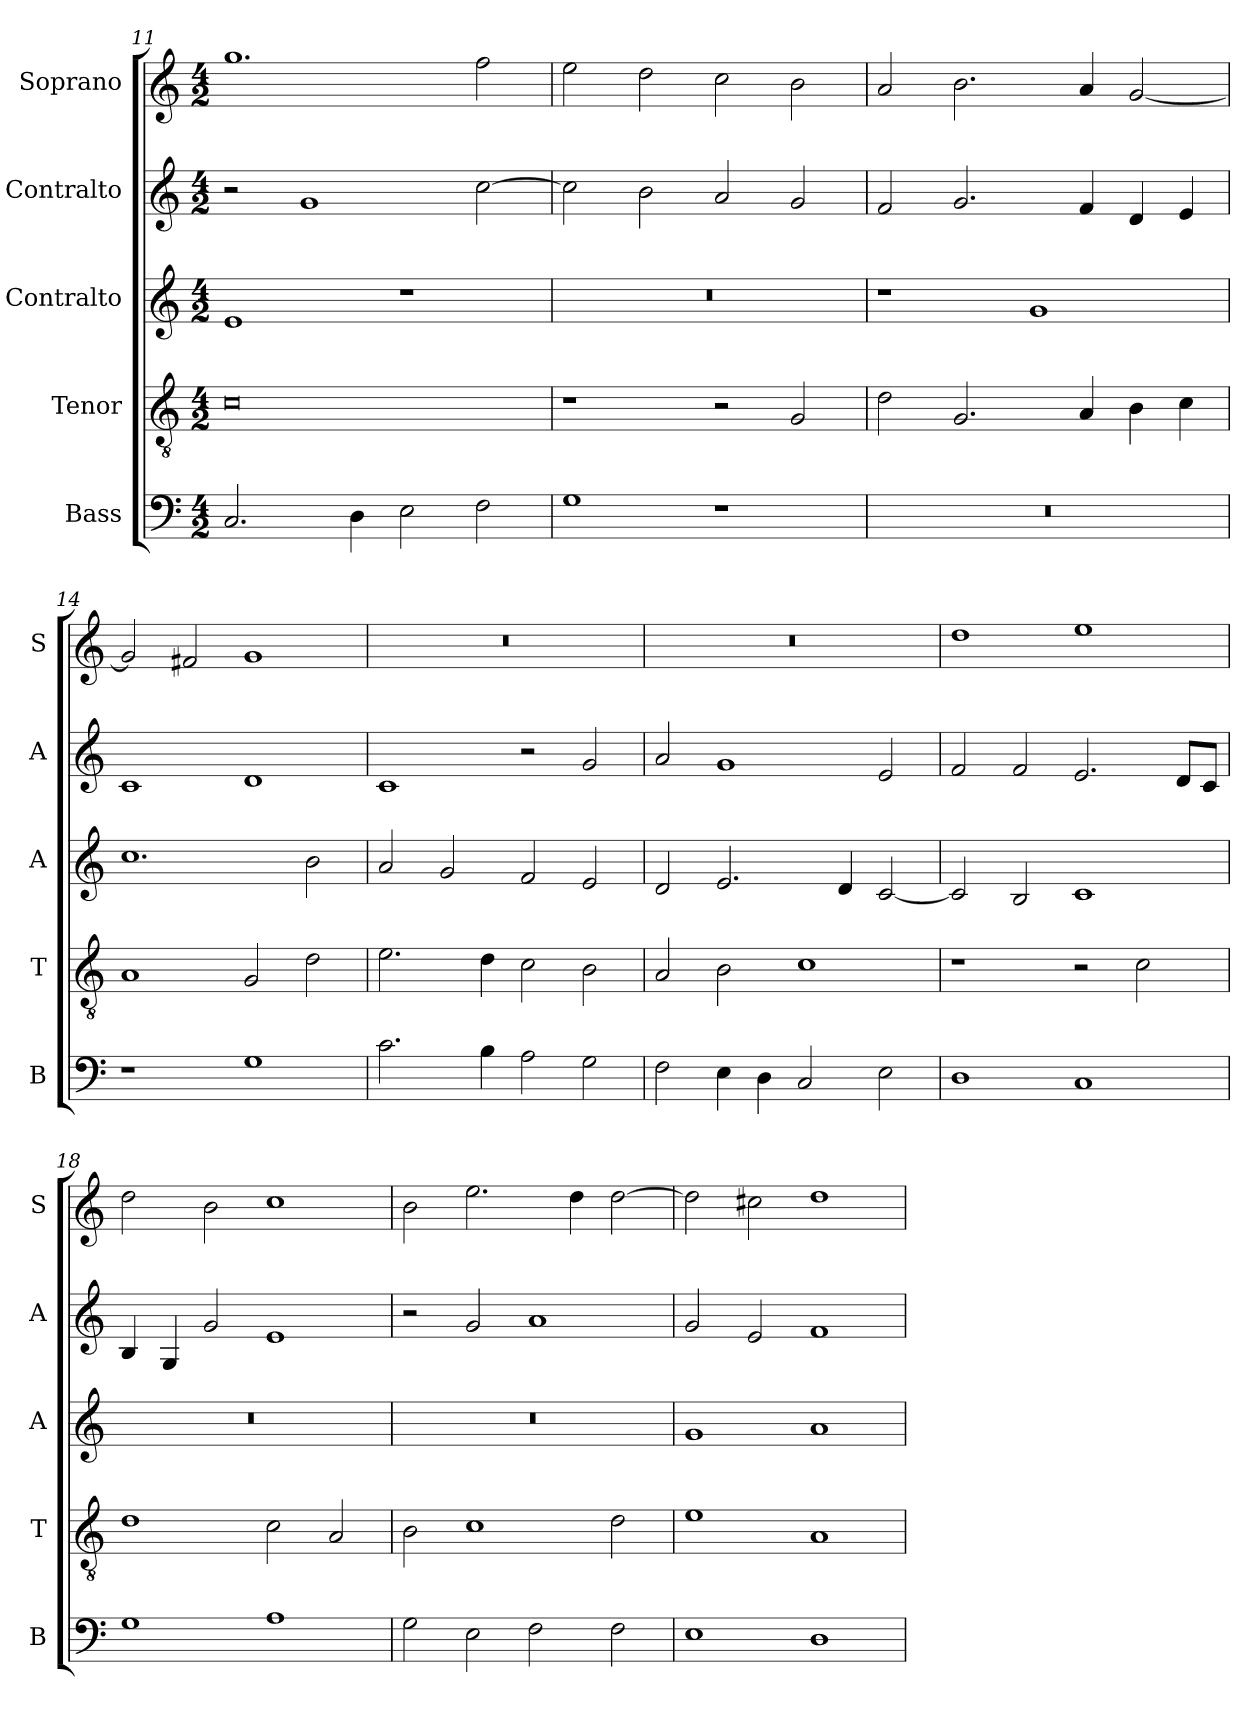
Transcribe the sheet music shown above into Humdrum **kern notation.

**kern	**kern	**kern	**kern	**kern
*part5	*part4	*part3	*part2	*part1
*staff5	*staff4	*staff3	*staff2	*staff1
*I"Bass	*I"Tenor	*I"Contralto	*I"Contralto	*I"Soprano
*I'B	*I'T	*I'A	*I'A	*I'S
*clefF4	*clefGv2	*clefG2	*clefG2	*clefG2
*k[]	*k[]	*k[]	*k[]	*k[]
*G:mix	*G:mix	*G:mix	*G:mix	*G:mix
*M4/2	*M4/2	*M4/2	*M4/2	*M4/2
=11	=11	=11	=11	=11
2.C	0c	1e	2r	1.gg
.	.	.	1g	.
4D	.	.	.	.
2E	.	1r	.	.
2F	.	.	[2cc	2ff
=12	=12	=12	=12	=12
1G	1r	0r	2cc]	2ee
.	.	.	2b	2dd
1r	2r	.	2a	2cc
.	2G	.	2g	2b
=13	=13	=13	=13	=13
0r	2d	1r	2f	2a
.	2.G	.	2.g	2.b
.	.	1g	.	.
.	4A	.	4f	4a
.	4B	.	4d	[2g
.	4c	.	4e	.
=14	=14	=14	=14	=14
1r	1A	1.cc	1c	2g]
.	.	.	.	2f#X
1G	2G	.	1d	1g
.	2d	2b	.	.
=15	=15	=15	=15	=15
2.c	2.e	2a	1c	0r
.	.	2g	.	.
4B	4d	.	.	.
2A	2c	2f	2r	.
2G	2B	2e	2g	.
=16	=16	=16	=16	=16
2F	2A	2d	2a	0r
4E	2B	2.e	1g	.
4D	.	.	.	.
2C	1c	.	.	.
.	.	4d	.	.
2E	.	[2c	2e	.
=17	=17	=17	=17	=17
1D	1r	2c]	2f	1dd
.	.	2B	2f	.
1C	2r	1c	2.e	1ee
.	2c	.	.	.
.	.	.	8d/L	.
.	.	.	8c/J	.
=18	=18	=18	=18	=18
1G	1d	0r	4B	2dd
.	.	.	4G	.
.	.	.	2g	2b
1A	2c	.	1e	1cc
.	2A	.	.	.
=19	=19	=19	=19	=19
2G	2B	0r	2r	2b
2E	1c	.	2g	2.ee
2F	.	.	1a	.
.	.	.	.	4dd
2F	2d	.	.	[2dd
=20	=20	=20	=20	=20
1E	1e	1g	2g	2dd]
.	.	.	2e	2cc#X
1D	1A	1a	1f	1dd
=	=	=	=	=
*-	*-	*-	*-	*-
